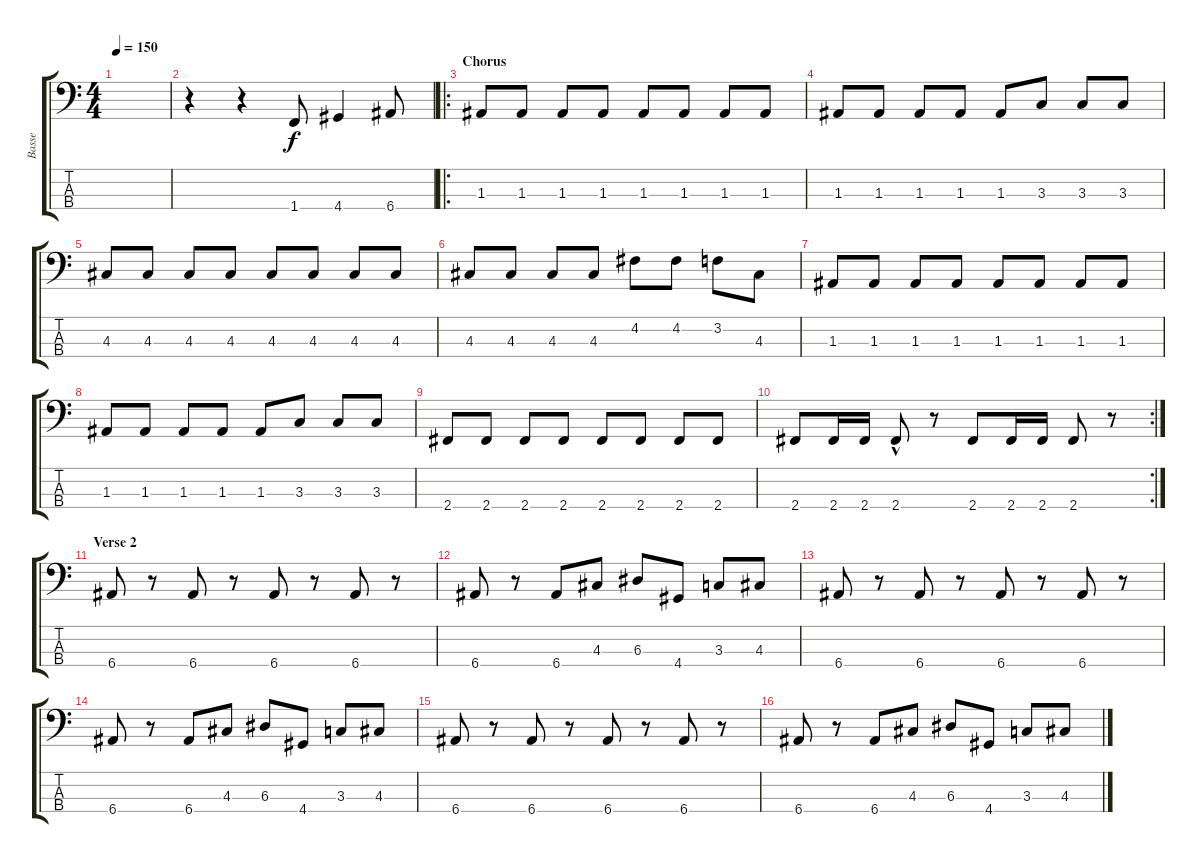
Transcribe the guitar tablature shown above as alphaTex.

\track ("Basse" "Basse") {instrument electricbasspick}
\staff {score tabs}
\tuning (G2 D2 A1 E1) {hide}
\ts (4 4)
\tempo 150
\clef f4
\ks c
|
r.4 r.4 1.4.8 4.4.4 6.4.8 |
\ro
\section ("" "Chorus")
1.3.8 1.3.8 1.3.8 1.3.8 1.3.8 1.3.8 1.3.8 1.3.8 |
1.3.8 1.3.8 1.3.8 1.3.8 1.3.8 3.3.8 3.3.8 3.3.8 |
4.3.8 4.3.8 4.3.8 4.3.8 4.3.8 4.3.8 4.3.8 4.3.8 |
4.3.8 4.3.8 4.3.8 4.3.8 4.2.8 4.2.8 3.2.8 4.3.8 |
1.3.8 1.3.8 1.3.8 1.3.8 1.3.8 1.3.8 1.3.8 1.3.8 |
1.3.8 1.3.8 1.3.8 1.3.8 1.3.8 3.3.8 3.3.8 3.3.8 |
2.4.8 2.4.8 2.4.8 2.4.8 2.4.8 2.4.8 2.4.8 2.4.8 |
\rc 2
2.4.8 2.4.16 2.4.16 2.4{hac}.8 r.8 2.4.8 2.4.16 2.4.16 2.4.8 r.8 |
\section ("" "Verse 2")
6.4.8 r.8 6.4.8 r.8 6.4.8 r.8 6.4.8 r.8 |
6.4.8 r.8 6.4.8 4.3.8 6.3.8 4.4.8 3.3.8 4.3.8 |
6.4.8 r.8 6.4.8 r.8 6.4.8 r.8 6.4.8 r.8 |
6.4.8 r.8 6.4.8 4.3.8 6.3.8 4.4.8 3.3.8 4.3.8 |
6.4.8 r.8 6.4.8 r.8 6.4.8 r.8 6.4.8 r.8 |
6.4.8 r.8 6.4.8 4.3.8 6.3.8 4.4.8 3.3.8 4.3.8
